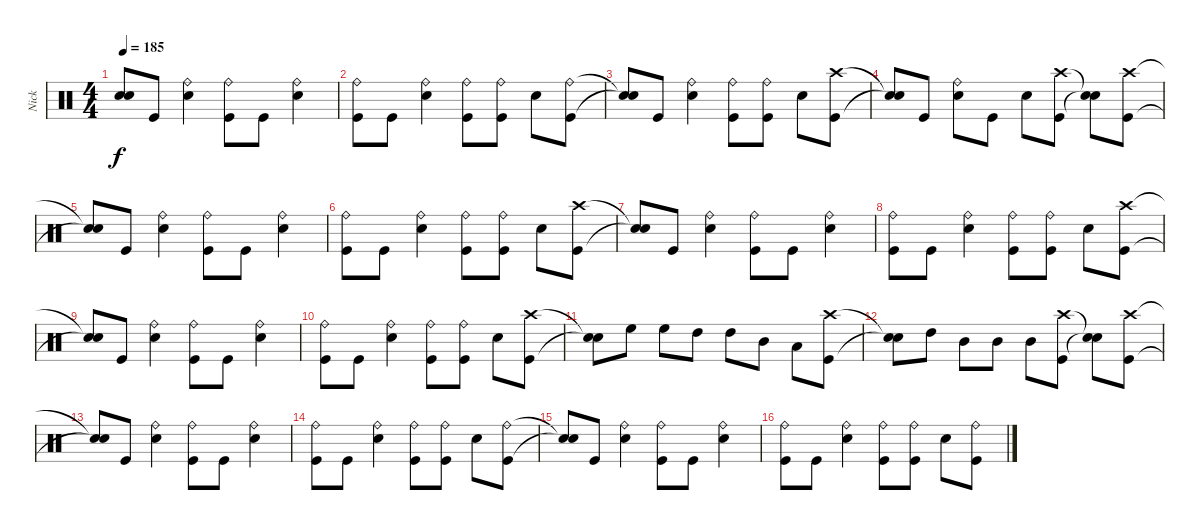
\track ("Nick" "Nick") {instrument percussion}
\staff {score}
\articulation defaults
\ts (4 4)
\tempo 185
\clef neutral
\ks c
("Snare (hit)"{t} "Snare (hit)"{t}).8{dy f} "Kick (hit)".8 ("Snare (hit) 2" "Ride (bell)").4 ("Kick (hit)" "Ride (bell)").8 "Kick (hit)".8 ("Ride (bell)" "Snare (hit) 2").4 |
("Kick (hit)" "Ride (bell)").8 "Kick (hit)".8 ("Ride (bell)" "Snare (hit) 2").4 ("Kick (hit)" "Ride (bell)").8 ("Kick (hit)" "Ride (bell)").8 "Snare (hit) 2".8 ("Kick (hit)" "Ride (bell)").8 |
("Snare (hit)"{t} "Snare (hit)"{t}).8 "Kick (hit)".8 ("Ride (bell)" "Snare (hit) 2").4 ("Kick (hit)" "Ride (bell)").8 ("Kick (hit)" "Ride (bell)").8 "Snare (hit) 2".8 ("Kick (hit)" "Crash high (hit)").8 |
("Snare (hit)"{t} "Snare (hit)"{t}).8 "Kick (hit)".8 ("Snare (hit) 2" "Ride (bell)").8 "Kick (hit)".8 "Snare (hit) 2".8 ("Kick (hit)" "Crash high (hit)").8 ("Snare (hit)"{t} "Snare (hit)"{t}).8 ("Kick (hit)" "Crash high (hit)").8 |
("Snare (hit)"{t} "Snare (hit)"{t}).8 "Kick (hit)".8 ("Ride (bell)" "Snare (hit) 2").4 ("Kick (hit)" "Ride (bell)").8 "Kick (hit)".8 ("Ride (bell)" "Snare (hit) 2").4 |
("Kick (hit)" "Ride (bell)").8 "Kick (hit)".8 ("Ride (bell)" "Snare (hit) 2").4 ("Kick (hit)" "Ride (bell)").8 ("Kick (hit)" "Ride (bell)").8 "Snare (hit) 2".8 ("Kick (hit)" "Crash high (hit)").8 |
("Snare (hit)"{t} "Snare (hit)"{t}).8 "Kick (hit)".8 ("Ride (bell)" "Snare (hit) 2").4 ("Kick (hit)" "Ride (bell)").8 "Kick (hit)".8 ("Ride (bell)" "Snare (hit) 2").4 |
("Kick (hit)" "Ride (bell)").8 "Kick (hit)".8 ("Ride (bell)" "Snare (hit) 2").4 ("Kick (hit)" "Ride (bell)").8 ("Kick (hit)" "Ride (bell)").8 "Snare (hit) 2".8 ("Kick (hit)" "Crash high (hit)").8 |
("Snare (hit)"{t} "Snare (hit)"{t}).8 "Kick (hit)".8 ("Ride (bell)" "Snare (hit) 2").4 ("Kick (hit)" "Ride (bell)").8 "Kick (hit)".8 ("Ride (bell)" "Snare (hit) 2").4 |
("Kick (hit)" "Ride (bell)").8 "Kick (hit)".8 ("Ride (bell)" "Snare (hit) 2").4 ("Kick (hit)" "Ride (bell)").8 ("Kick (hit)" "Ride (bell)").8 "Snare (hit) 2".8 ("Kick (hit)" "Crash high (hit)").8 |
("Snare (hit)"{t} "Snare (hit)"{t}).8 "High Floor Tom (hit)".8 "High Floor Tom (hit)".8 "High Tom (hit)".8 "High Tom (hit)".8 "Mid Tom (hit)".8 "Low Tom (hit)".8 ("Kick (hit)" "Crash high (hit)").8 |
("Snare (hit)"{t} "Snare (hit)"{t}).8 "High Tom (hit)".8 "Mid Tom (hit)".8 "Mid Tom (hit)".8 "Mid Tom (hit)".8 ("Kick (hit)" "Crash high (hit)").8 ("Snare (hit)"{t} "Snare (hit)"{t}).8 ("Kick (hit)" "Crash high (hit)").8 |
("Snare (hit)"{t} "Snare (hit)"{t}).8 "Kick (hit)".8 ("Ride (bell)" "Snare (hit) 2").4 ("Kick (hit)" "Ride (bell)").8 "Kick (hit)".8 ("Ride (bell)" "Snare (hit) 2").4 |
("Kick (hit)" "Ride (bell)").8 "Kick (hit)".8 ("Ride (bell)" "Snare (hit) 2").4 ("Kick (hit)" "Ride (bell)").8 ("Kick (hit)" "Ride (bell)").8 "Snare (hit) 2".8 ("Kick (hit)" "Ride (bell)").8 |
("Snare (hit)"{t} "Snare (hit)"{t}).8 "Kick (hit)".8 ("Ride (bell)" "Snare (hit) 2").4 ("Kick (hit)" "Ride (bell)").8 "Kick (hit)".8 ("Ride (bell)" "Snare (hit) 2").4 |
("Kick (hit)" "Ride (bell)").8 "Kick (hit)".8 ("Ride (bell)" "Snare (hit) 2").4 ("Kick (hit)" "Ride (bell)").8 ("Kick (hit)" "Ride (bell)").8 "Snare (hit) 2".8 ("Kick (hit)" "Ride (bell)").8
